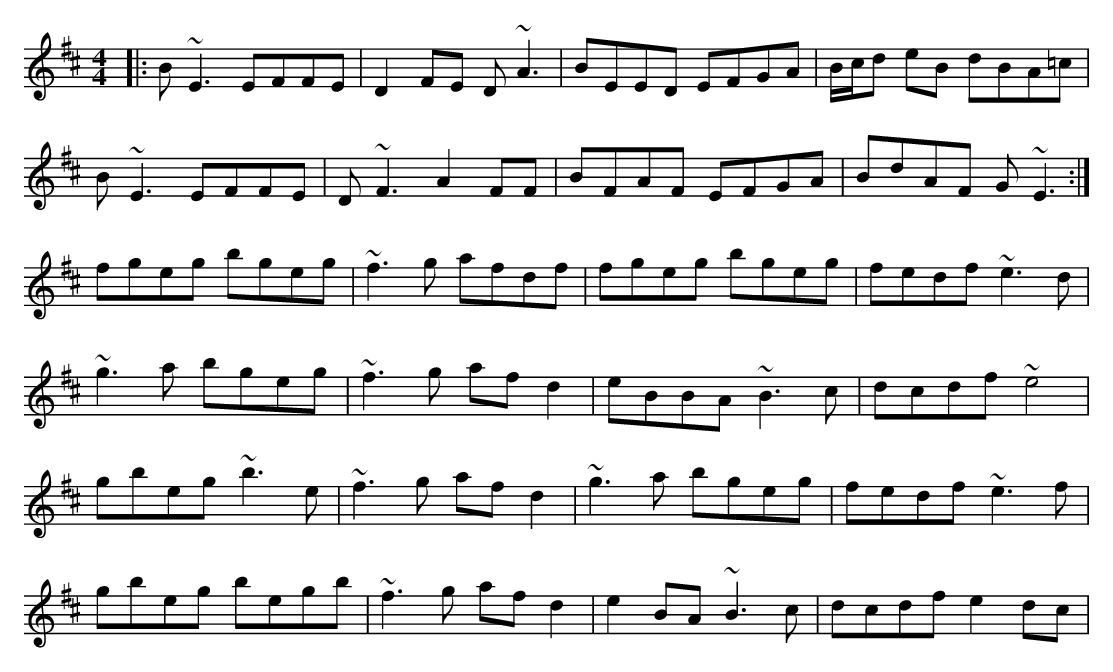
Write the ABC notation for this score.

X:1
M:4/4
K:Edor
|:B~E3 EFFE|D2FE D~A3|BEED EFGA|B/c/d eB dBA=c|
B~E3 EFFE|D~F3 A2FF|BFAF EFGA|BdAF G~E3:|
fgeg bgeg|~f3g afdf|fgeg bgeg|fedf ~e3d|
~g3a bgeg|~f3g afd2|eBBA ~B3c|dcdf ~e4|
gbeg ~b3e|~f3g afd2|~g3a bgeg|fedf ~e3f|
gbeg begb|~f3g afd2|e2BA ~B3c|dcdf e2dc|
